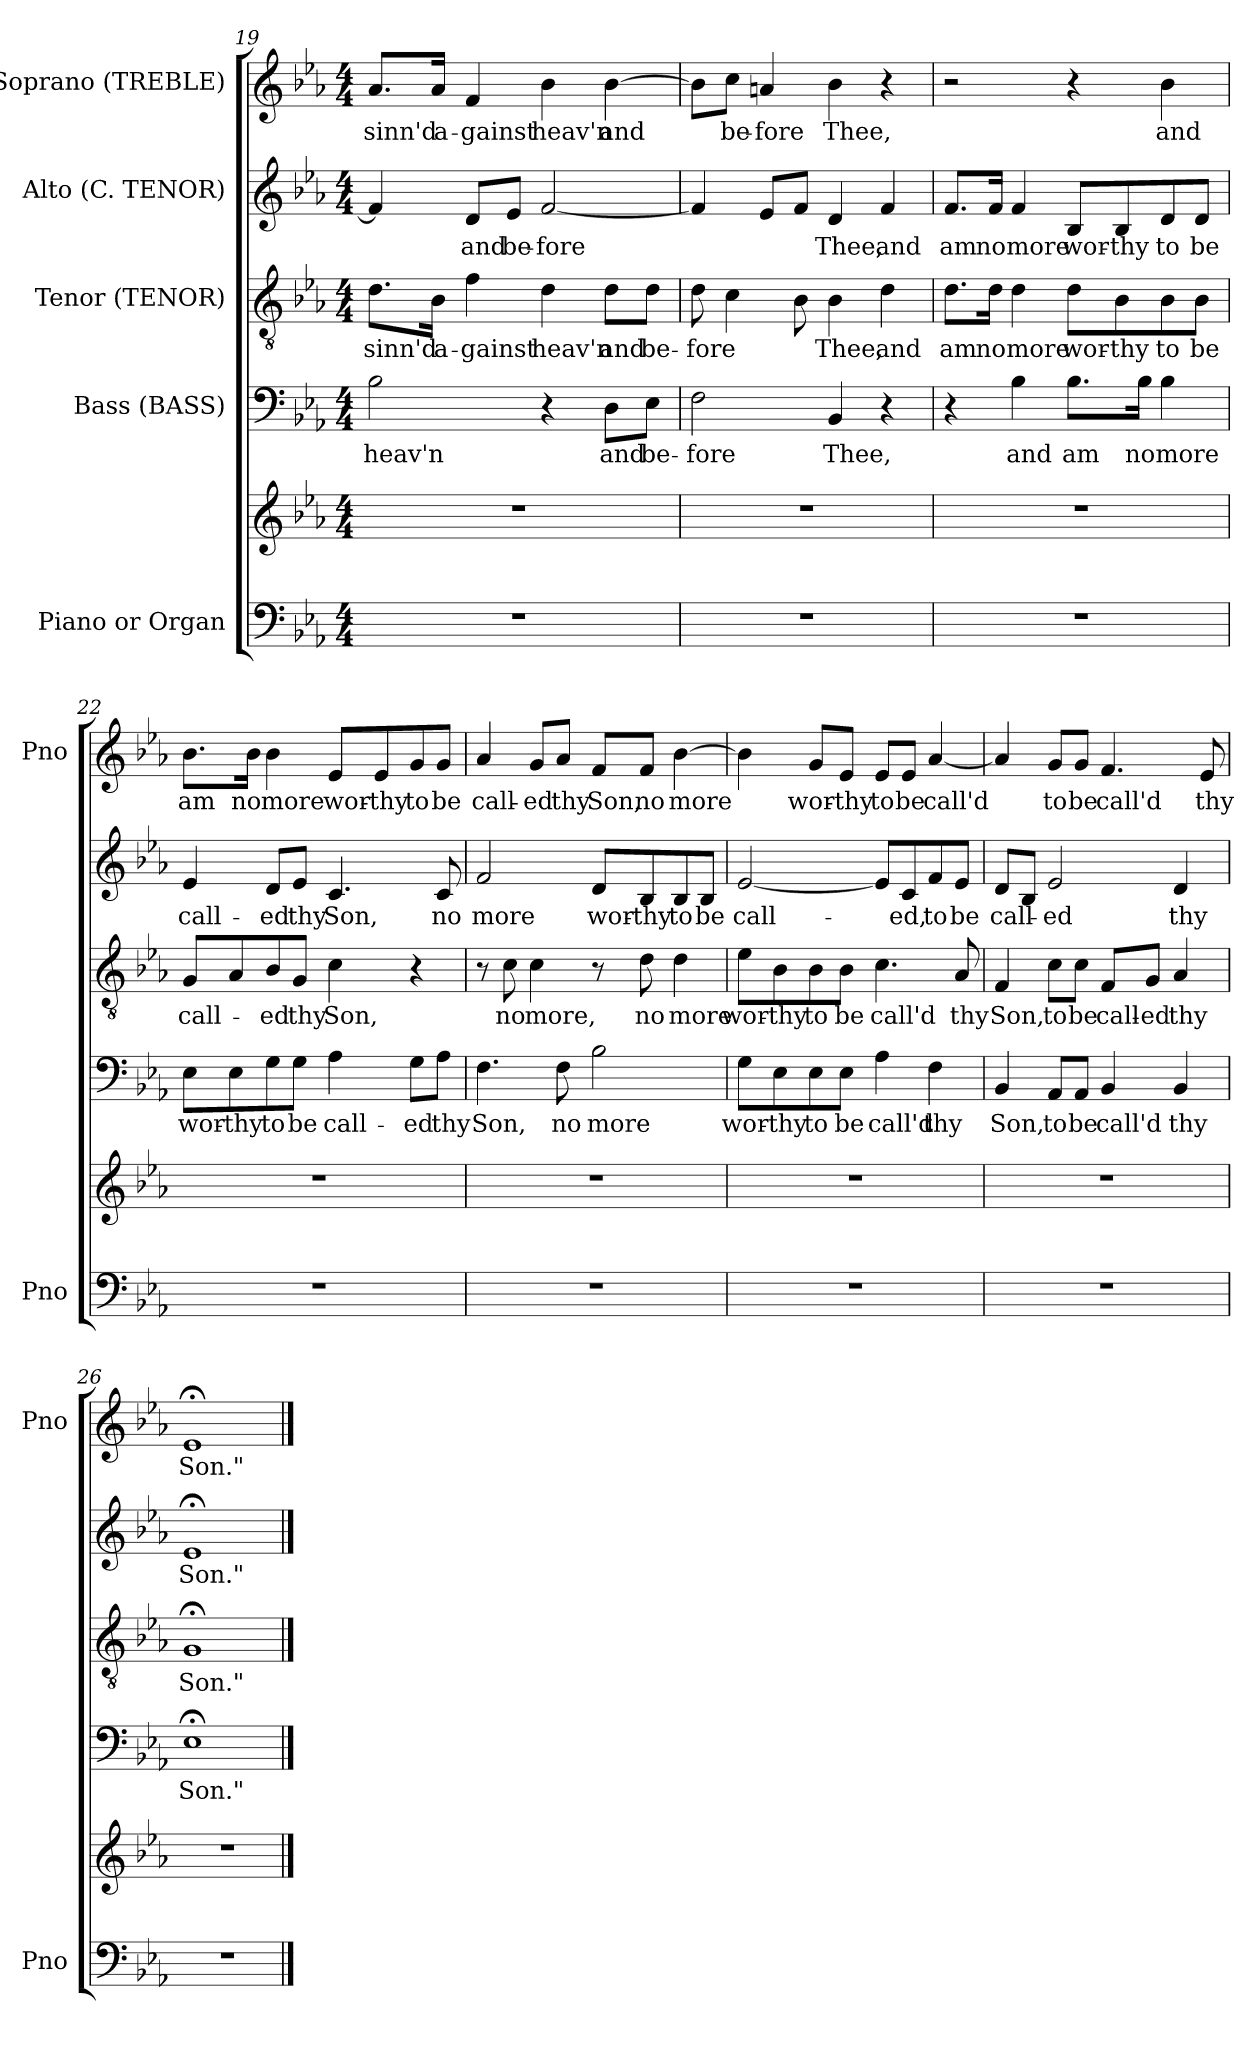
**kern	**kern	**kern	**text	**kern	**text	**kern	**text	**kern	**text
*part5	*part5	*part4	*part4	*part3	*part3	*part2	*part2	*part1	*part1
*staff6	*staff5	*staff4	*staff4	*staff3	*staff3	*staff2	*staff2	*staff1	*staff1
*I"Piano or Organ	*	*I"Bass (BASS)	*	*I"Tenor (TENOR)	*	*I"Alto (C. TENOR)	*	*I"Soprano (TREBLE)	*
*I'Pno	*	*	*	*	*	*	*	*I'Pno	*
*clefF4	*clefG2	*clefF4	*	*clefGv2	*	*clefG2	*	*clefG2	*
*k[b-e-a-]	*k[b-e-a-]	*k[b-e-a-]	*	*k[b-e-a-]	*	*k[b-e-a-]	*	*k[b-e-a-]	*
*E-:	*E-:	*E-:	*	*E-:	*	*E-:	*	*E-:	*
*M4/4	*M4/4	*M4/4	*	*M4/4	*	*M4/4	*	*M4/4	*
=19	=19	=19	=19	=19	=19	=19	=19	=19	=19
1r	1r	2B-\	heav'n	8.d\L	sinn'd	4f/]	.	8.a-/L	sinn'd
.	.	.	.	16B-\Jk	a-	.	.	16a-/Jk	a-
.	.	.	.	4f\	-gainst	8d/L	and	4f/	-gainst
.	.	.	.	.	.	8e-/J	be-	.	.
.	.	4r	.	4d\	heav'n	[2f/	-fore	4b-\	heav'n
.	.	8D\L	and	8d\L	and	.	.	[4b-\	and
.	.	8E-\J	be-	8d\J	be-	.	.	.	.
=20	=20	=20	=20	=20	=20	=20	=20	=20	=20
1r	1r	2F\	-fore	8d\	-fore	4f/]	.	8b-\L]	.
.	.	.	.	4c\	.	.	.	8cc\J	be-
.	.	.	.	.	.	8e-/L	.	4an/	-fore
.	.	.	.	8B-\	.	8f/J	.	.	.
.	.	4BB-/	Thee,	4B-\	Thee,	4d/	Thee,	4b-\	Thee,
.	.	4r	.	4d\	and	4f/	and	4r	.
!!LO:LB:g=z
=21	=21	=21	=21	=21	=21	=21	=21	=21	=21
1r	1r	4r	.	8.d\L	am	8.f/L	am	2r	.
.	.	.	.	16d\Jk	no	16f/Jk	no	.	.
.	.	4B-\	and	4d\	more	4f/	more	.	.
.	.	8.B-\L	am	8d\L	wor-	8B-/L	wor-	4r	.
.	.	.	.	8B-\	-thy	8B-/	-thy	.	.
.	.	16B-\Jk	no	.	.	.	.	.	.
.	.	4B-\	more	8B-\	to	8d/	to	4b-\	and
.	.	.	.	8B-\J	be	8d/J	be	.	.
=22	=22	=22	=22	=22	=22	=22	=22	=22	=22
1r	1r	8E-\L	wor-	8G/L	call-	4e-/	call-	8.b-\L	am
.	.	8E-\	-thy	8A-/	.	.	.	.	.
.	.	.	.	.	.	.	.	16b-\Jk	no
.	.	8G\	to	8B-/	-ed	8d/L	-ed	4b-\	more
.	.	8G\J	be	8G/J	thy	8e-/J	thy	.	.
.	.	4A-\	call-	4c\	Son,	4.c/	Son,	8e-/L	wor-
.	.	.	.	.	.	.	.	8e-/	-thy
.	.	8G\L	-ed	4r	.	.	.	8g/	to
.	.	8A-\J	thy	.	.	8c/	no	8g/J	be
=23	=23	=23	=23	=23	=23	=23	=23	=23	=23
1r	1r	4.F\	Son,	8r	.	2f/	more	4a-/	call-
.	.	.	.	8c\	no	.	.	.	.
.	.	.	.	4c\	more,	.	.	8g/L	-ed
.	.	8F\	no	.	.	.	.	8a-/J	thy
.	.	2B-\	more	8r	.	8d/L	wor-	8f/L	Son,
.	.	.	.	8d\	no	8B-/	-thy	8f/J	no
.	.	.	.	4d\	more	8B-/	to	[4b-\	more
.	.	.	.	.	.	8B-/J	be	.	.
!!LO:LB:g=z
=24	=24	=24	=24	=24	=24	=24	=24	=24	=24
1r	1r	8G\L	wor-	8e-\L	wor-	[2e-/	call-	4b-\]	.
.	.	8E-\	-thy	8B-\	-thy	.	.	.	.
.	.	8E-\	to	8B-\	to	.	.	8g/L	wor-
.	.	8E-\J	be	8B-\J	be	.	.	8e-/J	-thy
.	.	4A-\	call'd	4.c\	call'd	8e-/L]	.	8e-/L	to
.	.	.	.	.	.	8c/	-ed,	8e-/J	be
.	.	4F\	thy	.	.	8f/	to	[4a-/	call'd
.	.	.	.	8A-/	thy	8e-/J	be	.	.
=25	=25	=25	=25	=25	=25	=25	=25	=25	=25
1r	1r	4BB-/	Son,	4F/	Son,	8d/L	call-	4a-/]	.
.	.	.	.	.	.	8B-/J	.	.	.
.	.	8AA-/L	to	8c\L	to	2e-/	-ed	8g/L	to
.	.	8AA-/J	be	8c\J	be	.	.	8g/J	be
.	.	4BB-/	call'd	8F/L	call-	.	.	4.f/	call'd
.	.	.	.	8G/J	-ed	.	.	.	.
.	.	4BB-/	thy	4A-/	thy	4d/	thy	.	.
.	.	.	.	.	.	.	.	8e-/	thy
=26	=26	=26	=26	=26	=26	=26	=26	=26	=26
1r	1r	1E-;<	Son."	1G;<	Son."	1e-;<	Son."	1e-;<	Son."
==	==	==	==	==	==	==	==	==	==
*-	*-	*-	*-	*-	*-	*-	*-	*-	*-
